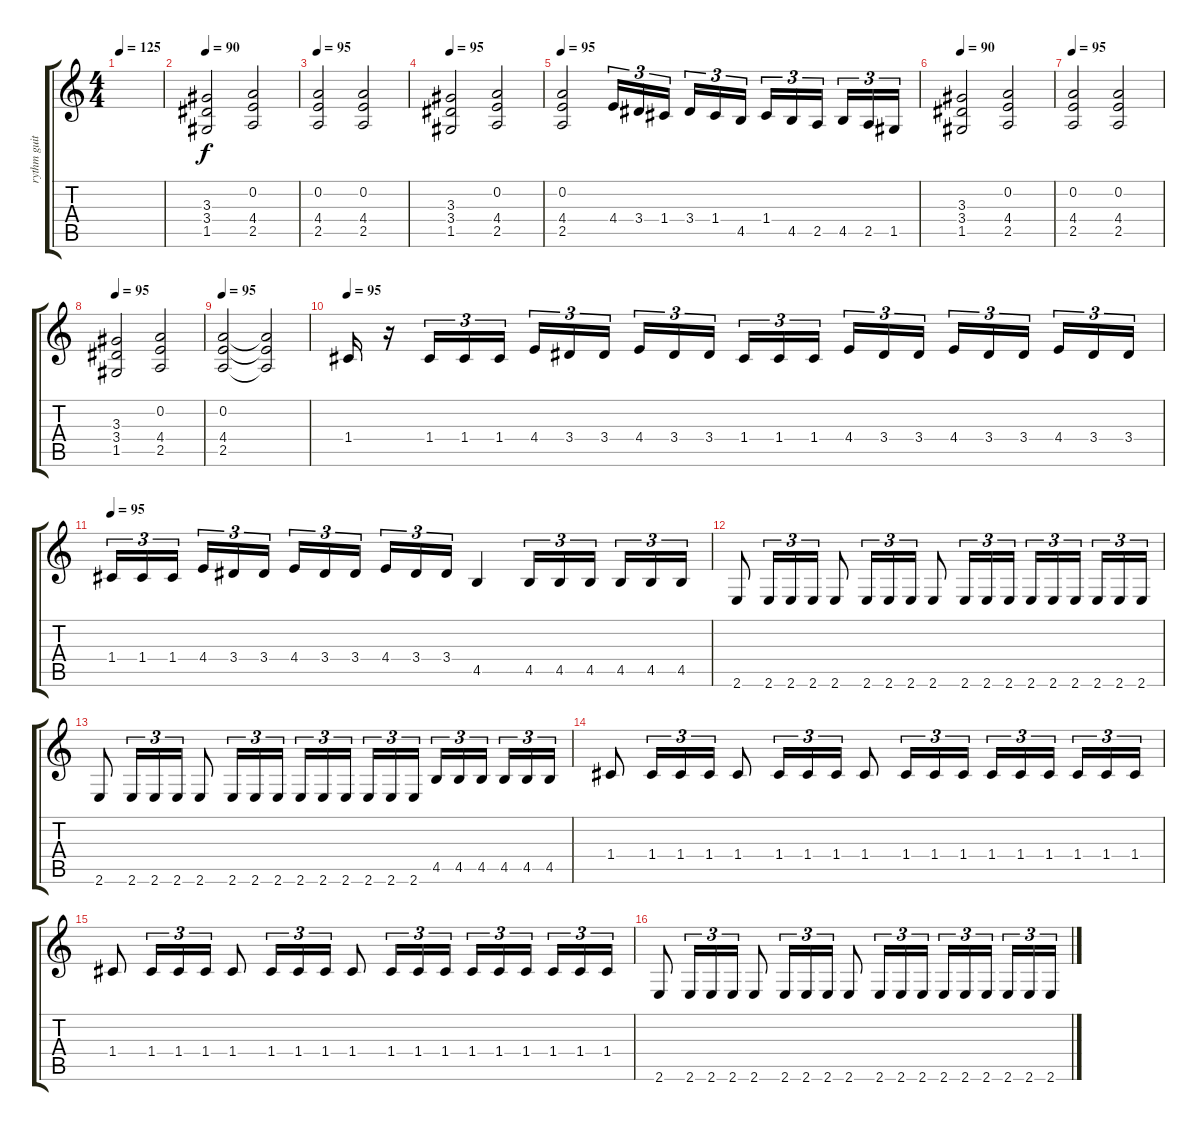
\track ("rythm guitar" "rythm guit") {instrument distortionguitar}
\staff {score tabs}
\tuning (D4 A3 F3 C3 G2 D2) {hide}
\ts (4 4)
\tempo 125
\clef g2
\ks c
|
\tempo 90
(3.3 3.4 1.5).2 (0.2 4.4 2.5).2 |
\tempo 95
(0.2 4.4 2.5).2 (0.2 4.4 2.5).2 |
\tempo 95
(3.3 3.4 1.5).2 (0.2 4.4 2.5).2 |
\tempo 95
(0.2 4.4 2.5).2 4.4.16{tu (3 2)} 3.4.16{tu (3 2)} 1.4.16{tu (3 2) beam splitsecondary} 3.4.16{tu (3 2)} 1.4.16{tu (3 2)} 4.5.16{tu (3 2)} 1.4.16{tu (3 2)} 4.5.16{tu (3 2)} 2.5.16{tu (3 2) beam splitsecondary} 4.5.16{tu (3 2)} 2.5.16{tu (3 2)} 1.5.16{tu (3 2)} |
\tempo 90
(3.3 3.4 1.5).2 (0.2 4.4 2.5).2 |
\tempo 95
(0.2 4.4 2.5).2 (0.2 4.4 2.5).2 |
\tempo 95
(3.3 3.4 1.5).2 (0.2 4.4 2.5).2 |
\tempo 95
(0.2 4.4 2.5).2 (0.2{t} 4.4{t} 2.5{t}).2 |
\tempo 95
1.4.16 r.16 1.4.16{tu (3 2)} 1.4.16{tu (3 2)} 1.4.16{tu (3 2)} 4.4.16{tu (3 2)} 3.4.16{tu (3 2)} 3.4.16{tu (3 2) beam splitsecondary} 4.4.16{tu (3 2)} 3.4.16{tu (3 2)} 3.4.16{tu (3 2)} 1.4.16{tu (3 2)} 1.4.16{tu (3 2)} 1.4.16{tu (3 2) beam splitsecondary} 4.4.16{tu (3 2)} 3.4.16{tu (3 2)} 3.4.16{tu (3 2)} 4.4.16{tu (3 2)} 3.4.16{tu (3 2)} 3.4.16{tu (3 2) beam splitsecondary} 4.4.16{tu (3 2)} 3.4.16{tu (3 2)} 3.4.16{tu (3 2)} |
\tempo 95
1.4.16{tu (3 2)} 1.4.16{tu (3 2)} 1.4.16{tu (3 2) beam splitsecondary} 4.4.16{tu (3 2)} 3.4.16{tu (3 2)} 3.4.16{tu (3 2)} 4.4.16{tu (3 2)} 3.4.16{tu (3 2)} 3.4.16{tu (3 2) beam splitsecondary} 4.4.16{tu (3 2)} 3.4.16{tu (3 2)} 3.4.16{tu (3 2)} 4.5.4 4.5.16{tu (3 2)} 4.5.16{tu (3 2)} 4.5.16{tu (3 2) beam splitsecondary} 4.5.16{tu (3 2)} 4.5.16{tu (3 2)} 4.5.16{tu (3 2)} |
2.6.8 2.6.16{tu (3 2)} 2.6.16{tu (3 2)} 2.6.16{tu (3 2)} 2.6.8 2.6.16{tu (3 2)} 2.6.16{tu (3 2)} 2.6.16{tu (3 2)} 2.6.8 2.6.16{tu (3 2)} 2.6.16{tu (3 2)} 2.6.16{tu (3 2)} 2.6.16{tu (3 2)} 2.6.16{tu (3 2)} 2.6.16{tu (3 2) beam splitsecondary} 2.6.16{tu (3 2)} 2.6.16{tu (3 2)} 2.6.16{tu (3 2)} |
2.6.8 2.6.16{tu (3 2)} 2.6.16{tu (3 2)} 2.6.16{tu (3 2)} 2.6.8 2.6.16{tu (3 2)} 2.6.16{tu (3 2)} 2.6.16{tu (3 2)} 2.6.16{tu (3 2)} 2.6.16{tu (3 2)} 2.6.16{tu (3 2) beam splitsecondary} 2.6.16{tu (3 2)} 2.6.16{tu (3 2)} 2.6.16{tu (3 2)} 4.5.16{tu (3 2)} 4.5.16{tu (3 2)} 4.5.16{tu (3 2) beam splitsecondary} 4.5.16{tu (3 2)} 4.5.16{tu (3 2)} 4.5.16{tu (3 2)} |
1.4.8 1.4.16{tu (3 2)} 1.4.16{tu (3 2)} 1.4.16{tu (3 2)} 1.4.8 1.4.16{tu (3 2)} 1.4.16{tu (3 2)} 1.4.16{tu (3 2)} 1.4.8 1.4.16{tu (3 2)} 1.4.16{tu (3 2)} 1.4.16{tu (3 2)} 1.4.16{tu (3 2)} 1.4.16{tu (3 2)} 1.4.16{tu (3 2) beam splitsecondary} 1.4.16{tu (3 2)} 1.4.16{tu (3 2)} 1.4.16{tu (3 2)} |
1.4.8 1.4.16{tu (3 2)} 1.4.16{tu (3 2)} 1.4.16{tu (3 2)} 1.4.8 1.4.16{tu (3 2)} 1.4.16{tu (3 2)} 1.4.16{tu (3 2)} 1.4.8 1.4.16{tu (3 2)} 1.4.16{tu (3 2)} 1.4.16{tu (3 2)} 1.4.16{tu (3 2)} 1.4.16{tu (3 2)} 1.4.16{tu (3 2) beam splitsecondary} 1.4.16{tu (3 2)} 1.4.16{tu (3 2)} 1.4.16{tu (3 2)} |
2.6.8 2.6.16{tu (3 2)} 2.6.16{tu (3 2)} 2.6.16{tu (3 2)} 2.6.8 2.6.16{tu (3 2)} 2.6.16{tu (3 2)} 2.6.16{tu (3 2)} 2.6.8 2.6.16{tu (3 2)} 2.6.16{tu (3 2)} 2.6.16{tu (3 2)} 2.6.16{tu (3 2)} 2.6.16{tu (3 2)} 2.6.16{tu (3 2) beam splitsecondary} 2.6.16{tu (3 2)} 2.6.16{tu (3 2)} 2.6.16{tu (3 2)}
